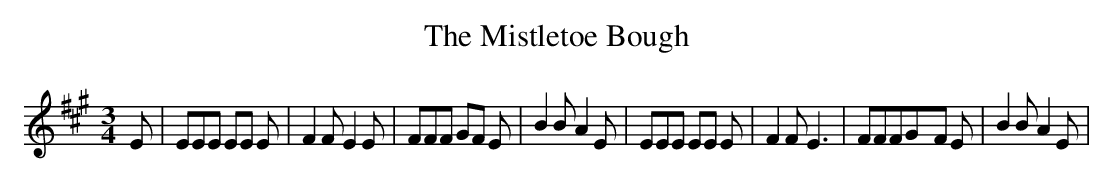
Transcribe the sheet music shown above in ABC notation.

X:1
T:The Mistletoe Bough
M:3/4
L:1/4
K:A
 E/2| E/2E/2E/2 E/2E/2 E/2| F F/2 E E/2| F/2F/2F/2 G/2F/2 E/2| B B/2 A E/2|\
 E/2E/2E/2 E/2E/2 E/2| F F/2 E3/2| F/2F/2F/2G/2-F/2 E/2| B B/2 A E/2|\

M:3/4
 A3/2 G/2 A| B2 A/2B/2| c2 A| E2 C| D3/2 C/2 B,| G F E| A2 G| A2 F|\
 A3/2 G/2 A| B2 A| c2 A| E2 C| D3/2 C/2 B,| G- F E| A2 G| A3| A- G A|\
 B A B| c3| D- C D| E c B| A3|
